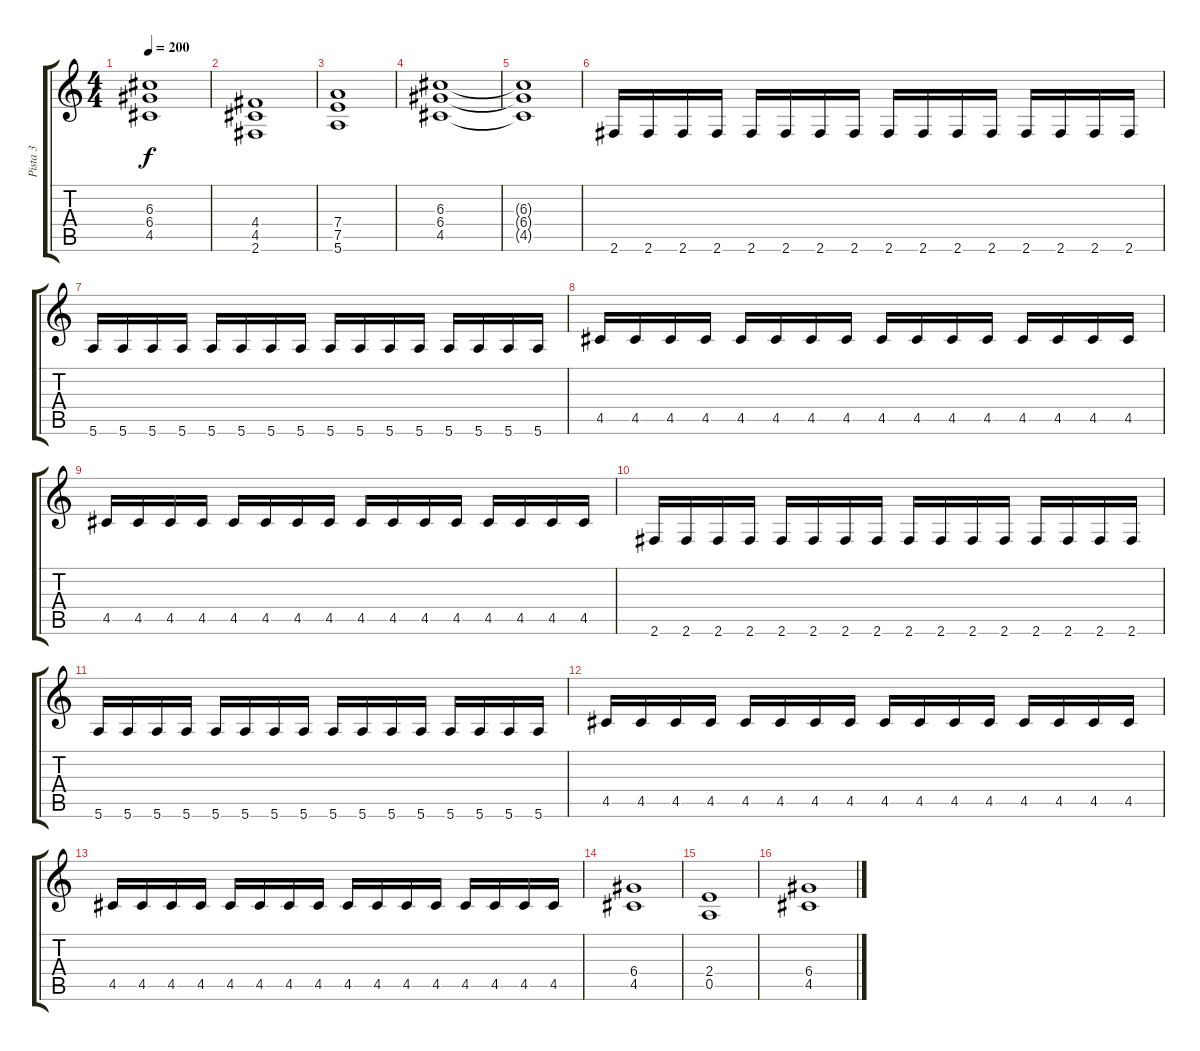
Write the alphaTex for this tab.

\track ("Pista 3" "Pista 3") {instrument distortionguitar}
\staff {score tabs}
\tuning (E4 B3 G3 D3 A2 E2) {hide}
\ts (4 4)
\tempo 200
\clef g2
\ks c
(6.3{t} 6.4{t} 4.5{t}).1{dy f} |
(4.4 4.5 2.6).1 |
(7.4 7.5 5.6).1 |
(6.3 6.4 4.5).1 |
(6.3{t} 6.4{t} 4.5{t}).1 |
2.6.16 2.6.16 2.6.16 2.6.16 2.6.16 2.6.16 2.6.16 2.6.16 2.6.16 2.6.16 2.6.16 2.6.16 2.6.16 2.6.16 2.6.16 2.6.16 |
5.6.16 5.6.16 5.6.16 5.6.16 5.6.16 5.6.16 5.6.16 5.6.16 5.6.16 5.6.16 5.6.16 5.6.16 5.6.16 5.6.16 5.6.16 5.6.16 |
4.5.16 4.5.16 4.5.16 4.5.16 4.5.16 4.5.16 4.5.16 4.5.16 4.5.16 4.5.16 4.5.16 4.5.16 4.5.16 4.5.16 4.5.16 4.5.16 |
4.5.16 4.5.16 4.5.16 4.5.16 4.5.16 4.5.16 4.5.16 4.5.16 4.5.16 4.5.16 4.5.16 4.5.16 4.5.16 4.5.16 4.5.16 4.5.16 |
2.6.16 2.6.16 2.6.16 2.6.16 2.6.16 2.6.16 2.6.16 2.6.16 2.6.16 2.6.16 2.6.16 2.6.16 2.6.16 2.6.16 2.6.16 2.6.16 |
5.6.16 5.6.16 5.6.16 5.6.16 5.6.16 5.6.16 5.6.16 5.6.16 5.6.16 5.6.16 5.6.16 5.6.16 5.6.16 5.6.16 5.6.16 5.6.16 |
4.5.16 4.5.16 4.5.16 4.5.16 4.5.16 4.5.16 4.5.16 4.5.16 4.5.16 4.5.16 4.5.16 4.5.16 4.5.16 4.5.16 4.5.16 4.5.16 |
4.5.16 4.5.16 4.5.16 4.5.16 4.5.16 4.5.16 4.5.16 4.5.16 4.5.16 4.5.16 4.5.16 4.5.16 4.5.16 4.5.16 4.5.16 4.5.16 |
(6.4 4.5).1 |
(2.4 0.5).1 |
(6.4 4.5).1
